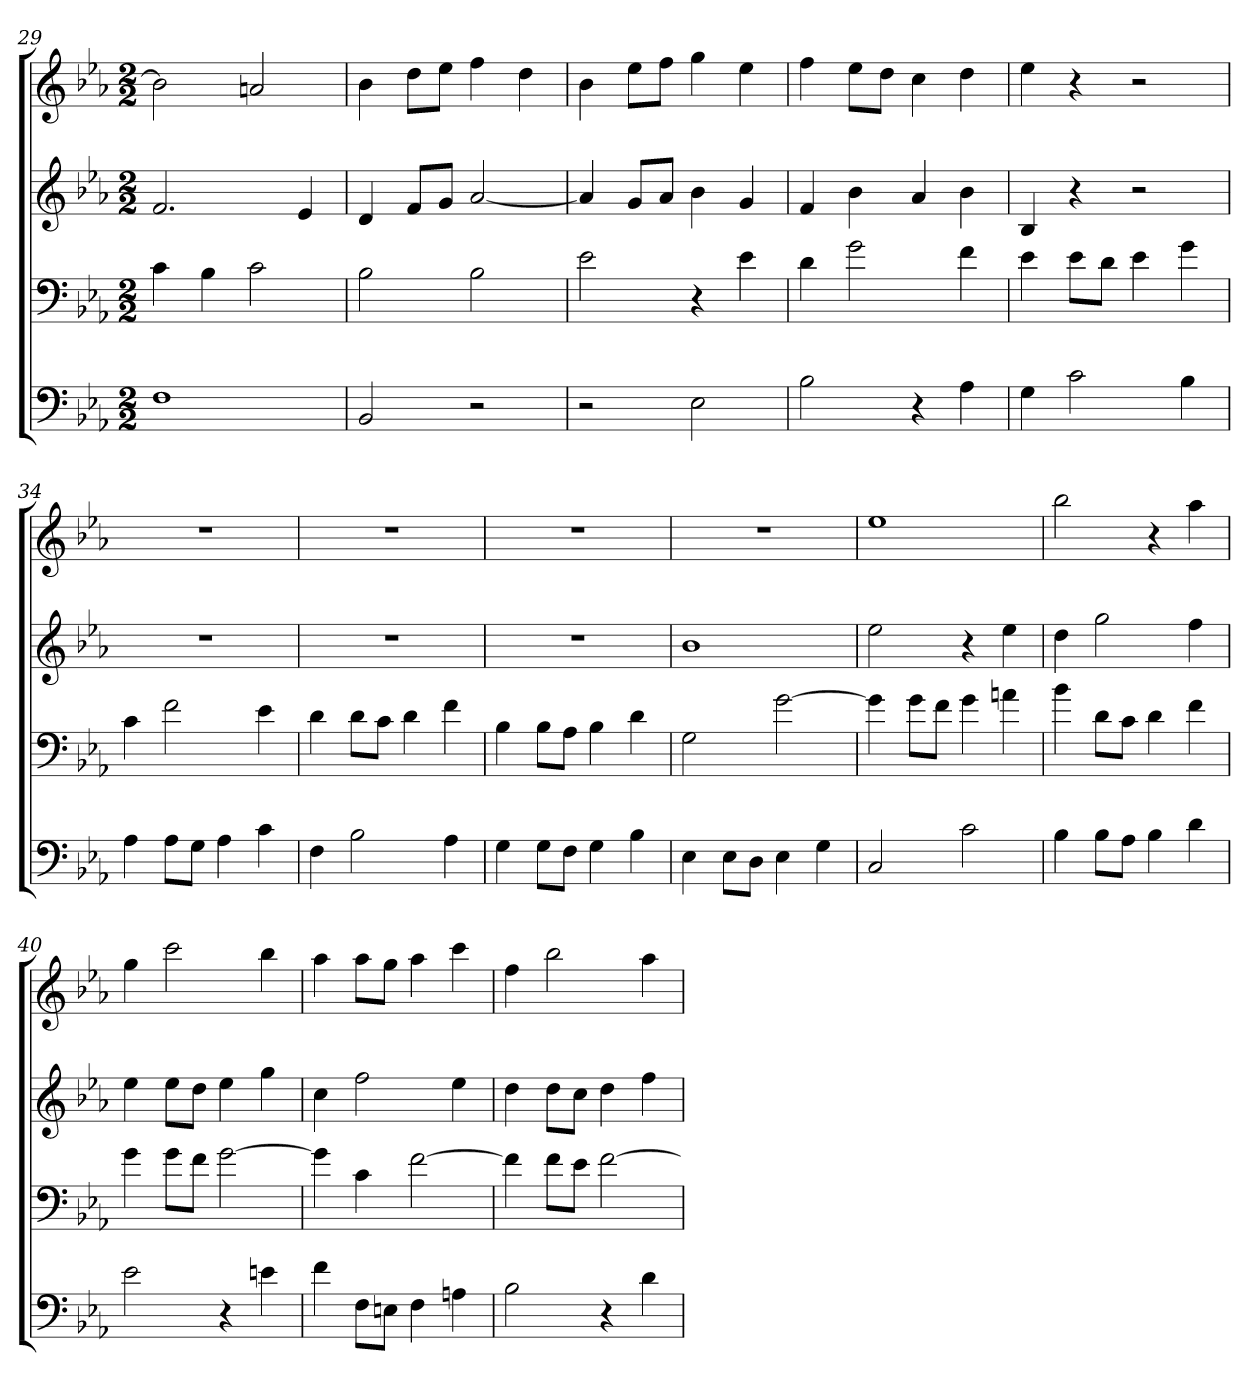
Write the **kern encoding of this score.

**kern	**kern	**kern	**kern
*part4	*part3	*part2	*part1
*staff4	*staff3	*staff2	*staff1
*clefF4	*clefF4	*clefG2	*clefG2
*k[b-e-a-]	*k[b-e-a-]	*k[b-e-a-]	*k[b-e-a-]
*E-:	*E-:	*E-:	*E-:
*M2/2	*M2/2	*M2/2	*M2/2
=29	=29	=29	=29
1F	4c	2.f	2b-]
.	4B-	.	.
.	2c	.	2an
.	.	4e-	.
=30	=30	=30	=30
2BB-	2B-	4d	4b-
.	.	8f/L	8dd\L
.	.	8g/J	8ee-\J
2r	2B-	[2a-	4ff
.	.	.	4dd
=31	=31	=31	=31
2r	2e-	4a-]	4b-
.	.	8g/L	8ee-\L
.	.	8a-/J	8ff\J
2E-	4r	4b-	4gg
.	4e-	4g	4ee-
=32	=32	=32	=32
2B-	4d	4f	4ff
.	2g	4b-	8ee-\L
.	.	.	8dd\J
4r	.	4a-	4cc
4A-	4f	4b-	4dd
=33	=33	=33	=33
4G	4e-	4B-	4ee-
2c	8e-\L	4r	4r
.	8d\J	.	.
.	4e-	2r	2r
4B-	4g	.	.
=34	=34	=34	=34
4A-	4c	1r	1r
8A-\L	2f	.	.
8G\J	.	.	.
4A-	.	.	.
4c	4e-	.	.
=35	=35	=35	=35
4F	4d	1r	1r
2B-	8d\L	.	.
.	8c\J	.	.
.	4d	.	.
4A-	4f	.	.
=36	=36	=36	=36
4G	4B-	1r	1r
8G\L	8B-\L	.	.
8F\J	8A-\J	.	.
4G	4B-	.	.
4B-	4d	.	.
=37	=37	=37	=37
4E-	2G	1b-	1r
8E-\L	.	.	.
8D\J	.	.	.
4E-	[2g	.	.
4G	.	.	.
=38	=38	=38	=38
2C	4g]	2ee-	1ee-
.	8g\L	.	.
.	8f\J	.	.
2c	4g	4r	.
.	4an	4ee-	.
=39	=39	=39	=39
4B-	4b-	4dd	2bb-
8B-\L	8d\L	2gg	.
8A-\J	8c\J	.	.
4B-	4d	.	4r
4d	4f	4ff	4aa-
=40	=40	=40	=40
2e-	4g	4ee-	4gg
.	8g\L	8ee-\L	2ccc
.	8f\J	8dd\J	.
4r	[2g	4ee-	.
4en	.	4gg	4bb-
=41	=41	=41	=41
4f	4g]	4cc	4aa-
8F\L	4c	2ff	8aa-\L
8En\J	.	.	8gg\J
4F	[2f	.	4aa-
4An	.	4ee-	4ccc
=42	=42	=42	=42
2B-	4f]	4dd	4ff
.	8f\L	8dd\L	2bb-
.	8e-\J	8cc\J	.
4r	[2f	4dd	.
4d	.	4ff	4aa-
=	=	=	=
*-	*-	*-	*-
